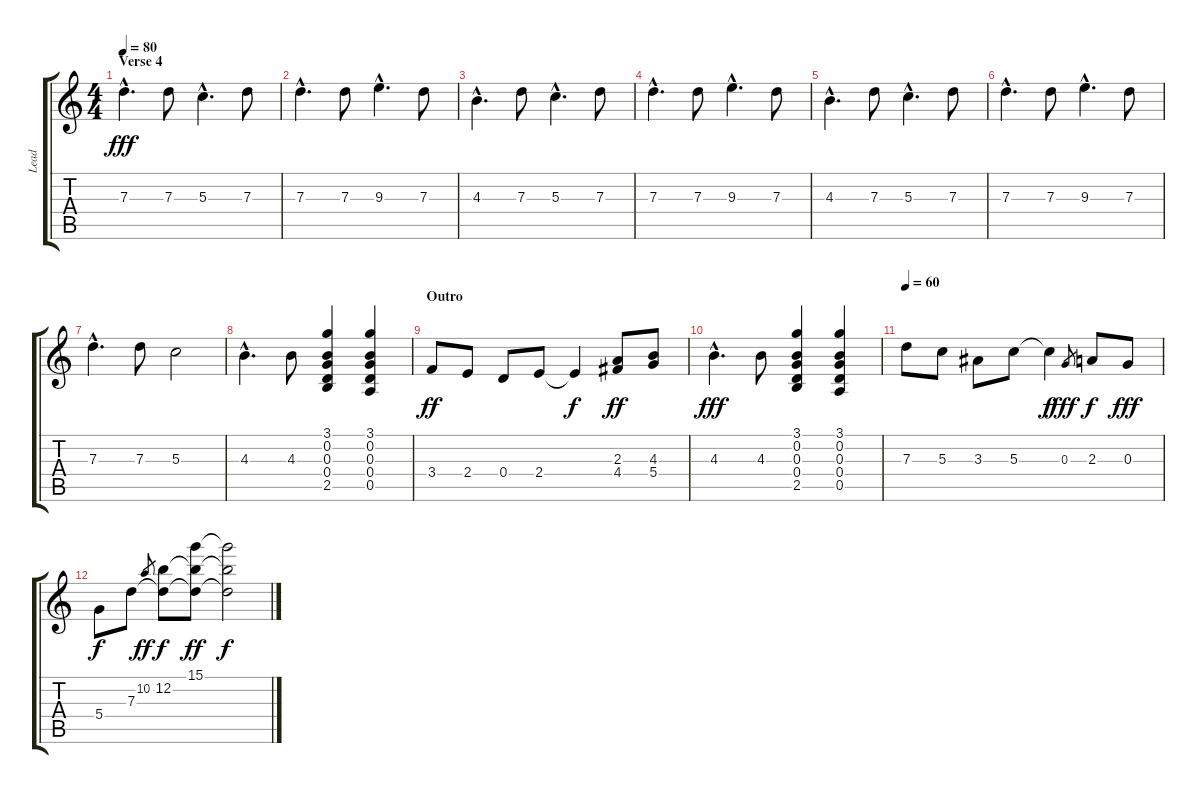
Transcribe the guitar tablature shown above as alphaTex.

\track ("Lead" "Lead") {instrument acousticguitarsteel}
\staff {score tabs}
\tuning (E4 B3 G3 D3 A2 E2) {hide}
\ts (4 4)
\section ("" "Verse 4")
\tempo 80
\clef g2
\ks c
7.3{hac}.4{d dy fff volume 14 instrument acousticguitarsteel} 7.3.8 5.3{hac}.4{d} 7.3.8 |
7.3{hac}.4{d} 7.3.8 9.3{hac}.4{d} 7.3.8 |
4.3{hac}.4{d} 7.3.8 5.3{hac}.4{d} 7.3.8 |
7.3{hac}.4{d} 7.3.8 9.3{hac}.4{d} 7.3.8 |
4.3{hac}.4{d} 7.3.8 5.3{hac}.4{d} 7.3.8 |
7.3{hac}.4{d} 7.3.8 9.3{hac}.4{d} 7.3.8 |
7.3{hac}.4{d} 7.3.8 5.3.2 |
4.3{hac}.4{d} 4.3.8 (3.1 0.2 0.3 0.4 2.5).4 (3.1 0.2 0.3 0.4 0.5).4 |
\section ("" "Outro")
3.4.8{dy ff} 2.4.8 0.4.8 2.4.8 2.4{t}.4{dy f} (2.3 4.4).8{dy ff} (4.3 5.4).8 |
4.3{hac}.4{d dy fff} 4.3.8 (3.1 0.2 0.3 0.4 2.5).4 (3.1 0.2 0.3 0.4 0.5).4 |
\tempo 60
7.3.8{volume 16 instrument acousticguitarsteel} 5.3.8 3.3.8 5.3.8 5.3{t}.4{dy f} 0.3.8{gr dy fff} 2.3.8{dy f} 0.3.8{dy fff} |
5.4.8{dy f} 7.3.8 10.2.8{gr dy ff} (12.2 7.3{t}).8{dy f} (15.1 12.2{t} 7.3{t}).8{dy ff} (15.1{t} 12.2{t} 7.3{t}).2{dy f}
